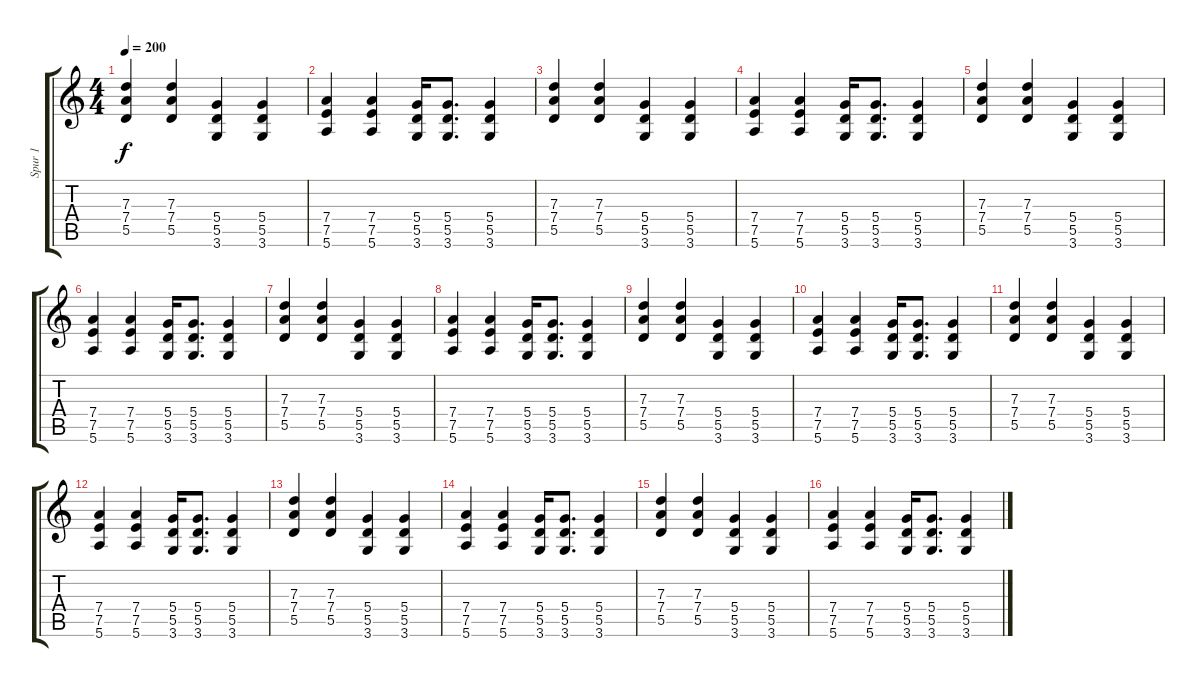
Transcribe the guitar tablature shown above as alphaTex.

\track ("Spur 1" "Spur 1") {instrument overdrivenguitar}
\staff {score tabs}
\tuning (E4 B3 G3 D3 A2 E2) {hide}
\ts (4 4)
\tempo 200
\clef g2
\ks c
(7.3 7.4 5.5).4{dy f} (7.3 7.4 5.5).4 (5.4 5.5 3.6).4 (5.4 5.5 3.6).4 |
(7.4 7.5 5.6).4 (7.4 7.5 5.6).4 (5.4 5.5 3.6).16 (5.4 5.5 3.6).8{d} (5.4 5.5 3.6).4 |
(7.3 7.4 5.5).4 (7.3 7.4 5.5).4 (5.4 5.5 3.6).4 (5.4 5.5 3.6).4 |
(7.4 7.5 5.6).4 (7.4 7.5 5.6).4 (5.4 5.5 3.6).16 (5.4 5.5 3.6).8{d} (5.4 5.5 3.6).4 |
(7.3 7.4 5.5).4 (7.3 7.4 5.5).4 (5.4 5.5 3.6).4 (5.4 5.5 3.6).4 |
(7.4 7.5 5.6).4 (7.4 7.5 5.6).4 (5.4 5.5 3.6).16 (5.4 5.5 3.6).8{d} (5.4 5.5 3.6).4 |
(7.3 7.4 5.5).4 (7.3 7.4 5.5).4 (5.4 5.5 3.6).4 (5.4 5.5 3.6).4 |
(7.4 7.5 5.6).4 (7.4 7.5 5.6).4 (5.4 5.5 3.6).16 (5.4 5.5 3.6).8{d} (5.4 5.5 3.6).4 |
(7.3 7.4 5.5).4 (7.3 7.4 5.5).4 (5.4 5.5 3.6).4 (5.4 5.5 3.6).4 |
(7.4 7.5 5.6).4 (7.4 7.5 5.6).4 (5.4 5.5 3.6).16 (5.4 5.5 3.6).8{d} (5.4 5.5 3.6).4 |
(7.3 7.4 5.5).4 (7.3 7.4 5.5).4 (5.4 5.5 3.6).4 (5.4 5.5 3.6).4 |
(7.4 7.5 5.6).4 (7.4 7.5 5.6).4 (5.4 5.5 3.6).16 (5.4 5.5 3.6).8{d} (5.4 5.5 3.6).4 |
(7.3 7.4 5.5).4 (7.3 7.4 5.5).4 (5.4 5.5 3.6).4 (5.4 5.5 3.6).4 |
(7.4 7.5 5.6).4 (7.4 7.5 5.6).4 (5.4 5.5 3.6).16 (5.4 5.5 3.6).8{d} (5.4 5.5 3.6).4 |
(7.3 7.4 5.5).4 (7.3 7.4 5.5).4 (5.4 5.5 3.6).4 (5.4 5.5 3.6).4 |
(7.4 7.5 5.6).4 (7.4 7.5 5.6).4 (5.4 5.5 3.6).16 (5.4 5.5 3.6).8{d} (5.4 5.5 3.6).4
